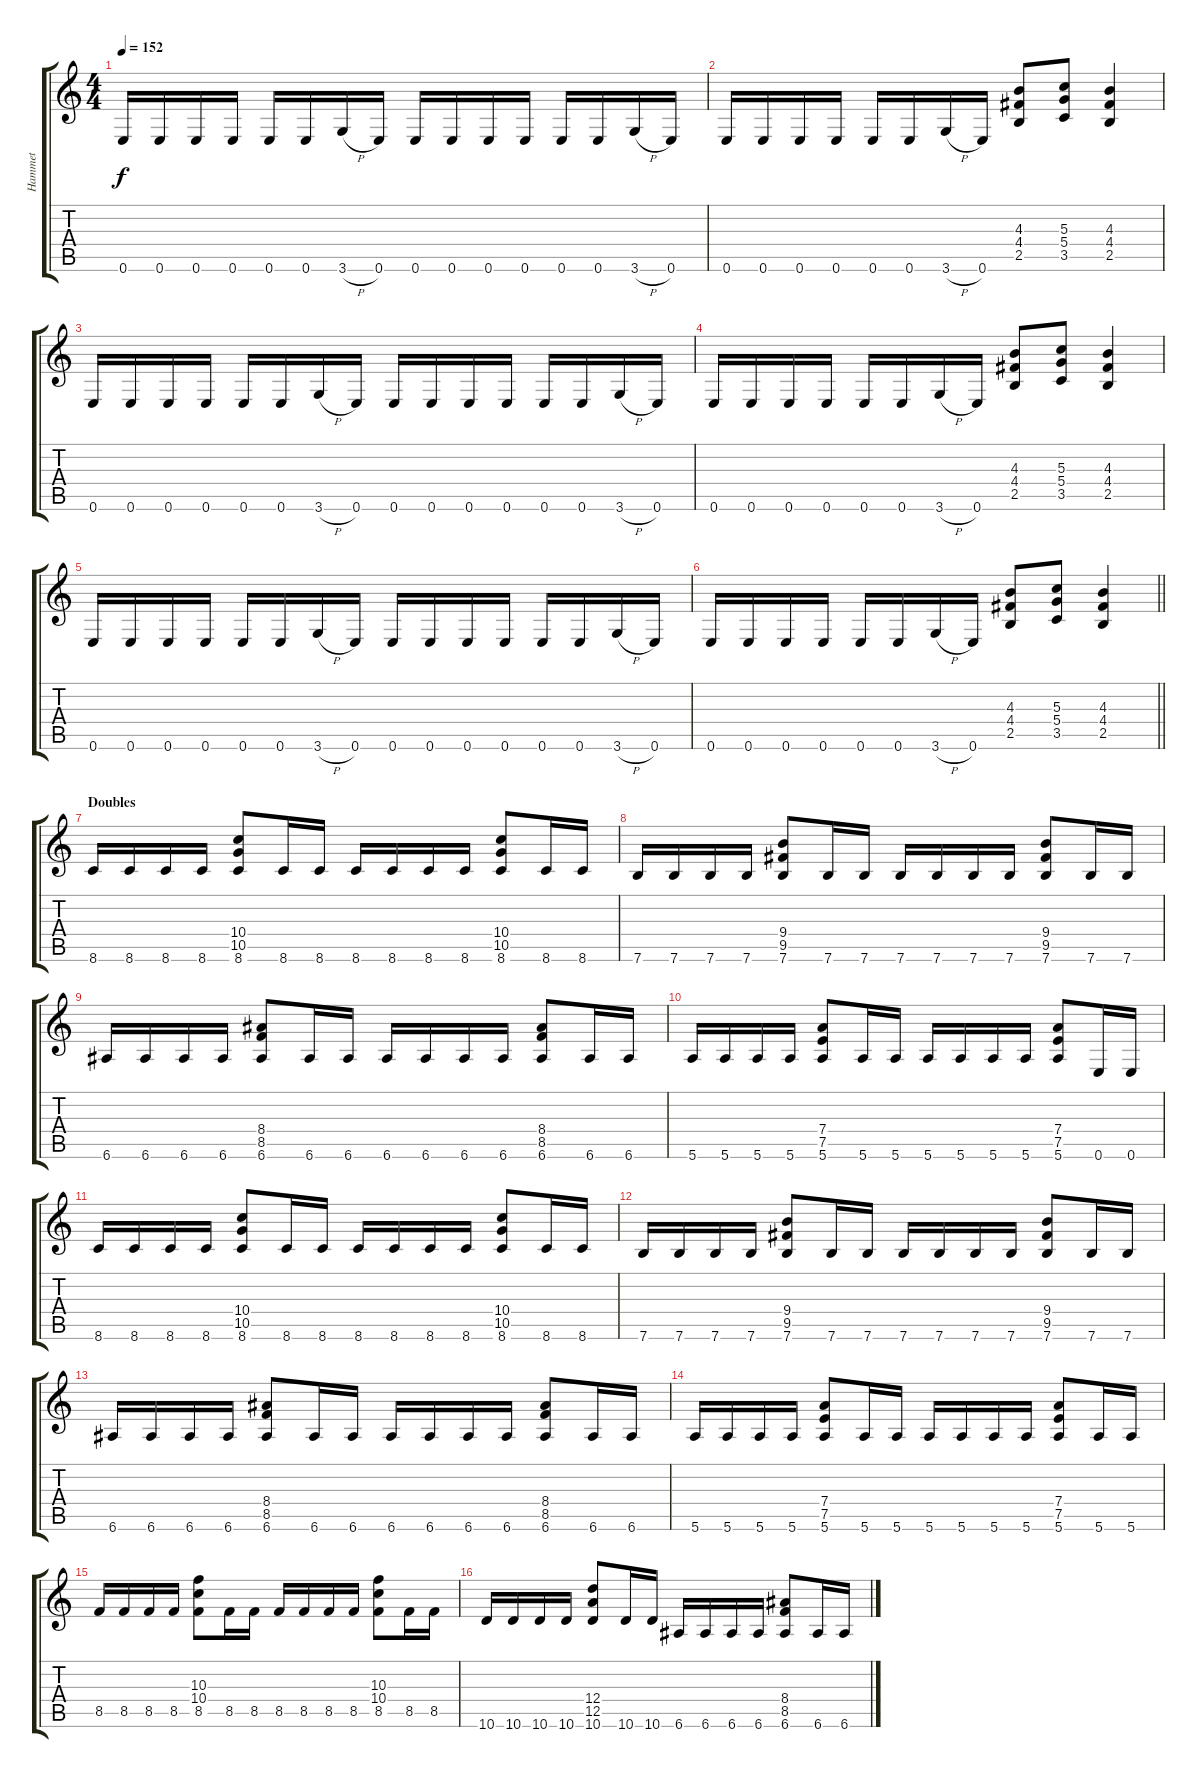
\track ("Hammet" "Hammet") {instrument distortionguitar}
\staff {score tabs}
\tuning (E4 B3 G3 D3 A2 E2) {hide}
\ts (4 4)
\tempo 152
\clef g2
\ks c
0.6.16{dy f} 0.6.16 0.6.16 0.6.16 0.6.16 0.6.16 3.6{h}.16 0.6.16 0.6.16 0.6.16 0.6.16 0.6.16 0.6.16 0.6.16 3.6{h}.16 0.6.16 |
0.6.16 0.6.16 0.6.16 0.6.16 0.6.16 0.6.16 3.6{h}.16 0.6.16 (4.3 4.4 2.5).8 (5.3 5.4 3.5).8 (4.3 4.4 2.5).4 |
0.6.16 0.6.16 0.6.16 0.6.16 0.6.16 0.6.16 3.6{h}.16 0.6.16 0.6.16 0.6.16 0.6.16 0.6.16 0.6.16 0.6.16 3.6{h}.16 0.6.16 |
0.6.16 0.6.16 0.6.16 0.6.16 0.6.16 0.6.16 3.6{h}.16 0.6.16 (4.3 4.4 2.5).8 (5.3 5.4 3.5).8 (4.3 4.4 2.5).4 |
0.6.16 0.6.16 0.6.16 0.6.16 0.6.16 0.6.16 3.6{h}.16 0.6.16 0.6.16 0.6.16 0.6.16 0.6.16 0.6.16 0.6.16 3.6{h}.16 0.6.16 |
\barLineRight lightlight
0.6.16 0.6.16 0.6.16 0.6.16 0.6.16 0.6.16 3.6{h}.16 0.6.16 (4.3 4.4 2.5).8 (5.3 5.4 3.5).8 (4.3 4.4 2.5).4 |
\section ("" "Doubles")
8.6.16 8.6.16 8.6.16 8.6.16 (10.4 10.5 8.6).8 8.6.16 8.6.16 8.6.16 8.6.16 8.6.16 8.6.16 (10.4 10.5 8.6).8 8.6.16 8.6.16 |
7.6.16 7.6.16 7.6.16 7.6.16 (9.4 9.5 7.6).8 7.6.16 7.6.16 7.6.16 7.6.16 7.6.16 7.6.16 (9.4 9.5 7.6).8 7.6.16 7.6.16 |
6.6.16 6.6.16 6.6.16 6.6.16 (8.4 8.5 6.6).8 6.6.16 6.6.16 6.6.16 6.6.16 6.6.16 6.6.16 (8.4 8.5 6.6).8 6.6.16 6.6.16 |
5.6.16 5.6.16 5.6.16 5.6.16 (7.4 7.5 5.6).8 5.6.16 5.6.16 5.6.16 5.6.16 5.6.16 5.6.16 (7.4 7.5 5.6).8 0.6.16 0.6.16 |
8.6.16 8.6.16 8.6.16 8.6.16 (10.4 10.5 8.6).8 8.6.16 8.6.16 8.6.16 8.6.16 8.6.16 8.6.16 (10.4 10.5 8.6).8 8.6.16 8.6.16 |
7.6.16 7.6.16 7.6.16 7.6.16 (9.4 9.5 7.6).8 7.6.16 7.6.16 7.6.16 7.6.16 7.6.16 7.6.16 (9.4 9.5 7.6).8 7.6.16 7.6.16 |
6.6.16 6.6.16 6.6.16 6.6.16 (8.4 8.5 6.6).8 6.6.16 6.6.16 6.6.16 6.6.16 6.6.16 6.6.16 (8.4 8.5 6.6).8 6.6.16 6.6.16 |
5.6.16 5.6.16 5.6.16 5.6.16 (7.4 7.5 5.6).8 5.6.16 5.6.16 5.6.16 5.6.16 5.6.16 5.6.16 (7.4 7.5 5.6).8 5.6.16 5.6.16 |
8.5.16 8.5.16 8.5.16 8.5.16 (10.3 10.4 8.5).8 8.5.16 8.5.16 8.5.16 8.5.16 8.5.16 8.5.16 (10.3 10.4 8.5).8 8.5.16 8.5.16 |
10.6.16 10.6.16 10.6.16 10.6.16 (12.4 12.5 10.6).8 10.6.16 10.6.16 6.6.16 6.6.16 6.6.16 6.6.16 (8.4 8.5 6.6).8 6.6.16 6.6.16
